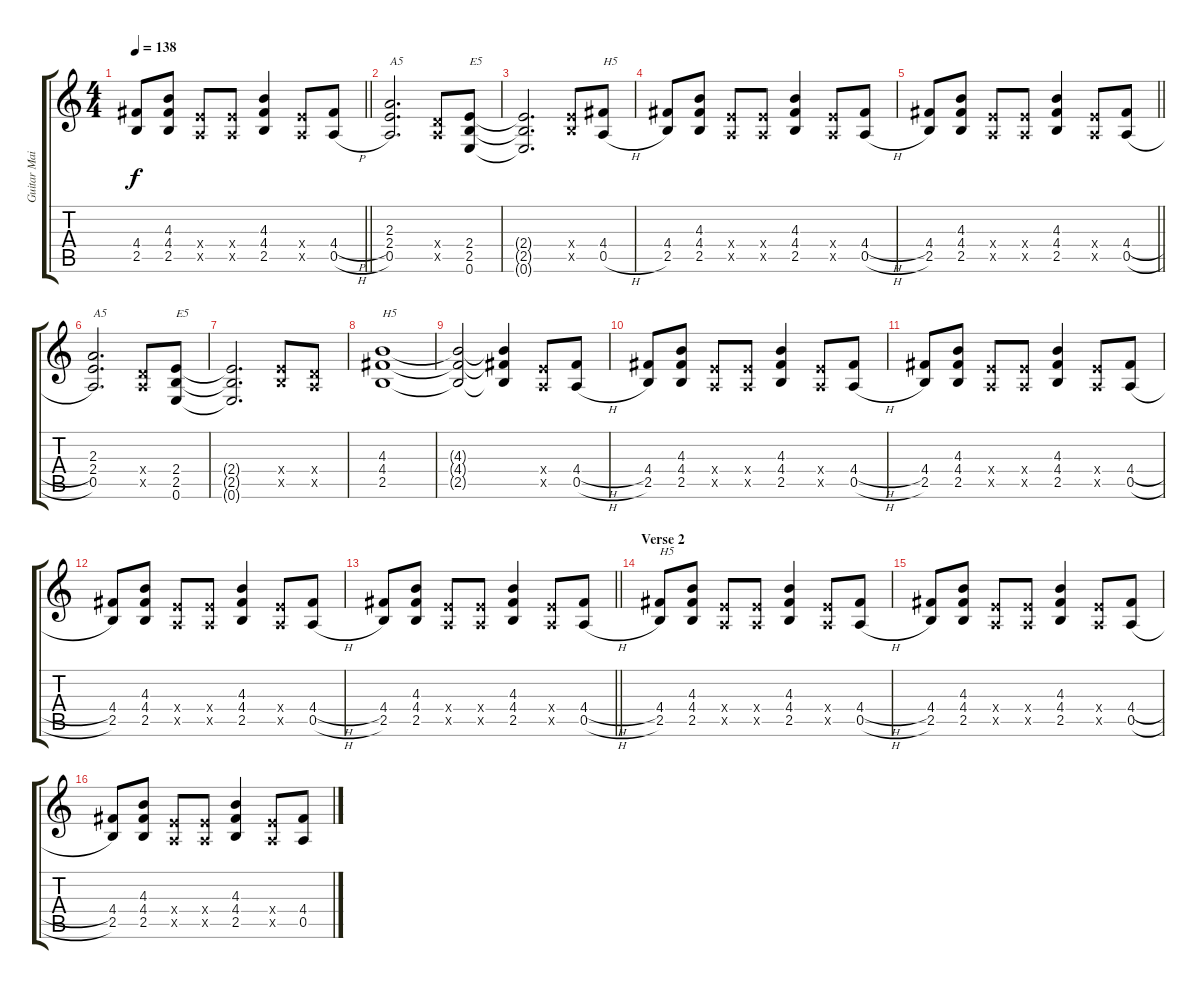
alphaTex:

\track ("Guitar Main" "Guitar Mai") {instrument overdrivenguitar}
\staff {score tabs}
\tuning (E4 B3 G3 D3 A2 E2) {hide}
\ts (4 4)
\tempo 138
\clef g2
\barLineRight lightlight
\ks c
(4.4 2.5).8{dy f} (4.3 4.4 2.5).8 (2.4{x} 0.5{x}).8 (2.4{x} 0.5{x}).8 (4.3 4.4 2.5).4 (2.4{x} 0.5{x}).8 (4.4{h} 0.5{h}).8 |
(2.3 2.4 0.5).2{d txt "A5"} (0.4{x} 0.5{x}).8 (2.4 2.5 0.6).8{txt "E5"} |
(2.4{t} 2.5{t} 0.6{t}).2{d} (2.4{x} 2.5{x}).8 (4.4 0.5{h}).8{txt "H5"} |
(4.4 2.5).8 (4.3 4.4 2.5).8 (2.4{x} 0.5{x}).8 (2.4{x} 0.5{x}).8 (4.3 4.4 2.5).4 (2.4{x} 0.5{x}).8 (4.4{h} 0.5{h}).8 |
\barLineRight lightlight
(4.4 2.5).8 (4.3 4.4 2.5).8 (2.4{x} 0.5{x}).8 (2.4{x} 0.5{x}).8 (4.3 4.4 2.5).4 (2.4{x} 0.5{x}).8 (4.4{h} 0.5{h}).8 |
(2.3 2.4 0.5).2{d txt "A5"} (0.4{x} 0.5{x}).8 (2.4 2.5 0.6).8{txt "E5"} |
(2.4{t} 2.5{t} 0.6{t}).2{d} (2.4{x} 2.5{x}).8 (0.4{x} 0.5{x}).8 |
(4.3 4.4 2.5).1{txt "H5"} |
(4.3{t} 4.4{t} 2.5{t}).2 (4.3{t} 4.4{t} 2.5{t}).4 (2.4{x} 0.5{x}).8 (4.4{h} 0.5{h}).8 |
(4.4 2.5).8 (4.3 4.4 2.5).8 (2.4{x} 0.5{x}).8 (2.4{x} 0.5{x}).8 (4.3 4.4 2.5).4 (2.4{x} 0.5{x}).8 (4.4{h} 0.5{h}).8 |
(4.4 2.5).8 (4.3 4.4 2.5).8 (2.4{x} 0.5{x}).8 (2.4{x} 0.5{x}).8 (4.3 4.4 2.5).4 (2.4{x} 0.5{x}).8 (4.4{h} 0.5{h}).8 |
(4.4 2.5).8 (4.3 4.4 2.5).8 (2.4{x} 0.5{x}).8 (2.4{x} 0.5{x}).8 (4.3 4.4 2.5).4 (2.4{x} 0.5{x}).8 (4.4{h} 0.5{h}).8 |
\barLineRight lightlight
(4.4 2.5).8 (4.3 4.4 2.5).8 (2.4{x} 0.5{x}).8 (2.4{x} 0.5{x}).8 (4.3 4.4 2.5).4 (2.4{x} 0.5{x}).8 (4.4{h} 0.5{h}).8 |
\section ("" "Verse 2")
(4.4 2.5).8{txt "H5"} (4.3 4.4 2.5).8 (2.4{x} 0.5{x}).8 (2.4{x} 0.5{x}).8 (4.3 4.4 2.5).4 (2.4{x} 0.5{x}).8 (4.4{h} 0.5{h}).8 |
(4.4 2.5).8 (4.3 4.4 2.5).8 (2.4{x} 0.5{x}).8 (2.4{x} 0.5{x}).8 (4.3 4.4 2.5).4 (2.4{x} 0.5{x}).8 (4.4{h} 0.5{h}).8 |
(4.4 2.5).8 (4.3 4.4 2.5).8 (2.4{x} 0.5{x}).8 (2.4{x} 0.5{x}).8 (4.3 4.4 2.5).4 (2.4{x} 0.5{x}).8 (4.4{h} 0.5{h}).8
